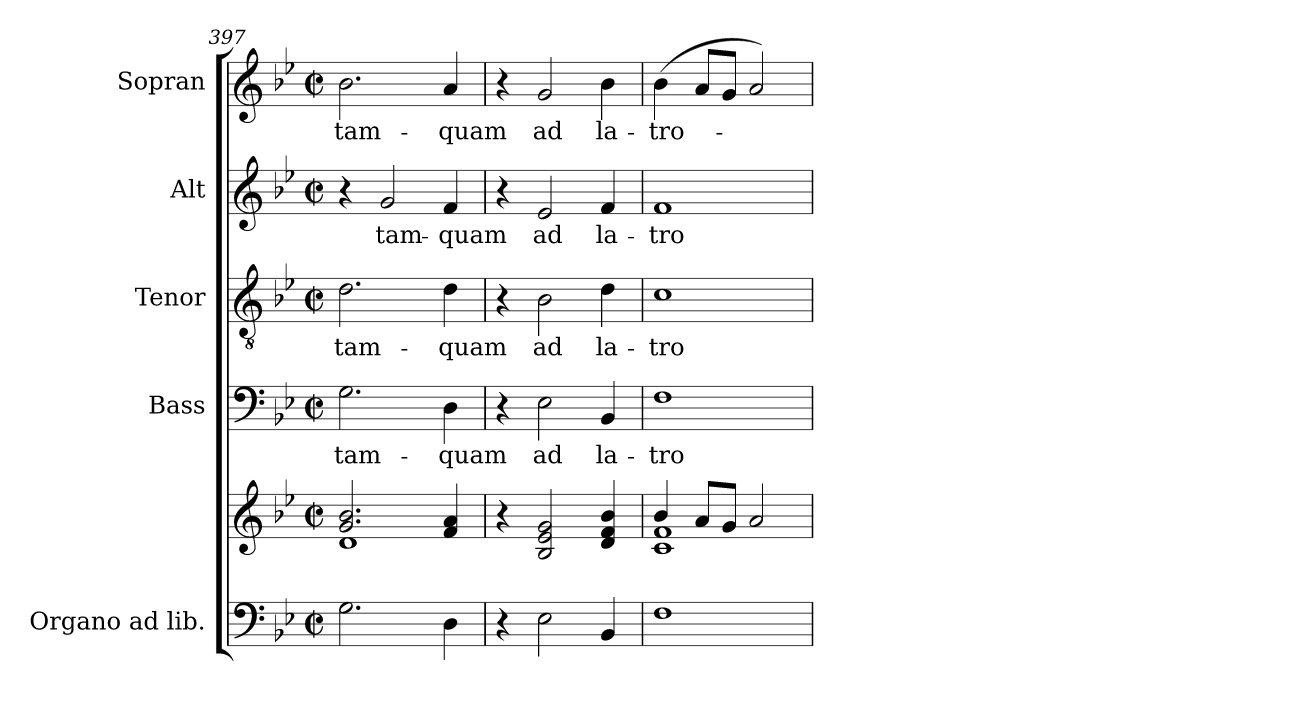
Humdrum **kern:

**kern	**kern	**kern	**text	**kern	**text	**kern	**text	**kern	**text
*part5	*part5	*part4	*part4	*part3	*part3	*part2	*part2	*part1	*part1
*staff6	*staff5	*staff4	*staff4	*staff3	*staff3	*staff2	*staff2	*staff1	*staff1
*I"Organo ad lib.	*	*I"Bass	*	*I"Tenor	*	*I"Alt	*	*I"Sopran	*
*	*	*I'B.	*	*I'T.	*	*I'A.	*	*I'S.	*
*clefF4	*clefG2	*clefF4	*	*clefGv2	*	*clefG2	*	*clefG2	*
*k[b-e-]	*k[b-e-]	*k[b-e-]	*	*k[b-e-]	*	*k[b-e-]	*	*k[b-e-]	*
*B-:	*B-:	*B-:	*	*B-:	*	*B-:	*	*B-:	*
*M2/2	*M2/2	*M2/2	*	*M2/2	*	*M2/2	*	*M2/2	*
*met(c|)	*met(c|)	*met(c|)	*	*met(c|)	*	*met(c|)	*	*met(c|)	*
=397	=397	=397	=397	=397	=397	=397	=397	=397	=397
*	*^	*	*	*	*	*	*	*	*
!	!	!	!	!LO:LY:b	!	!LO:LY:b	!	!	!	!LO:LY:b
2.G\	2.g/ 2.b-/	1d	2.G\	tam-	2.d\	tam-	4r	.	2.b-\	tam-
!	!	!	!	!	!	!	!	!LO:LY:b	!	!
.	.	.	.	.	.	.	2g/	tam-	.	.
!	!	!	!	!LO:LY:b	!	!LO:LY:b	!	!LO:LY:b	!	!LO:LY:b
4D\	4f/ 4a/	.	4D\	-quam	4d\	-quam	4f/	-quam	4a/	-quam
*	*v	*v	*	*	*	*	*	*	*	*
=398	=398	=398	=398	=398	=398	=398	=398	=398	=398
4r	4r	4r	.	4r	.	4r	.	4r	.
!	!	!	!LO:LY:b	!	!LO:LY:b	!	!LO:LY:b	!	!LO:LY:b
2E-\	2B-/ 2e-/ 2g/	2E-\	ad	2B-\	ad	2e-/	ad	2g/	ad
!	!	!	!LO:LY:b	!	!LO:LY:b	!	!LO:LY:b	!	!LO:LY:b
4BB-/	4d/ 4f/ 4b-/	4BB-/	la-	4d\	la-	4f/	la-	4b-\	la-
=399	=399	=399	=399	=399	=399	=399	=399	=399	=399
*	*^	*	*	*	*	*	*	*	*
!	!	!	!	!LO:LY:b	!	!LO:LY:b	!	!LO:LY:b	!	!LO:LY:b
1F	4b-/	1c 1f	1F	-tro-	1c	-tro-	1f	-tro-	(>4b-\	-tro-
.	8a/L	.	.	.	.	.	.	.	8a/L	.
.	8g/J	.	.	.	.	.	.	.	8g/J	.
.	2a/	.	.	.	.	.	.	.	2a/)	.
*	*v	*v	*	*	*	*	*	*	*	*
=	=	=	=	=	=	=	=	=	=
*-	*-	*-	*-	*-	*-	*-	*-	*-	*-
